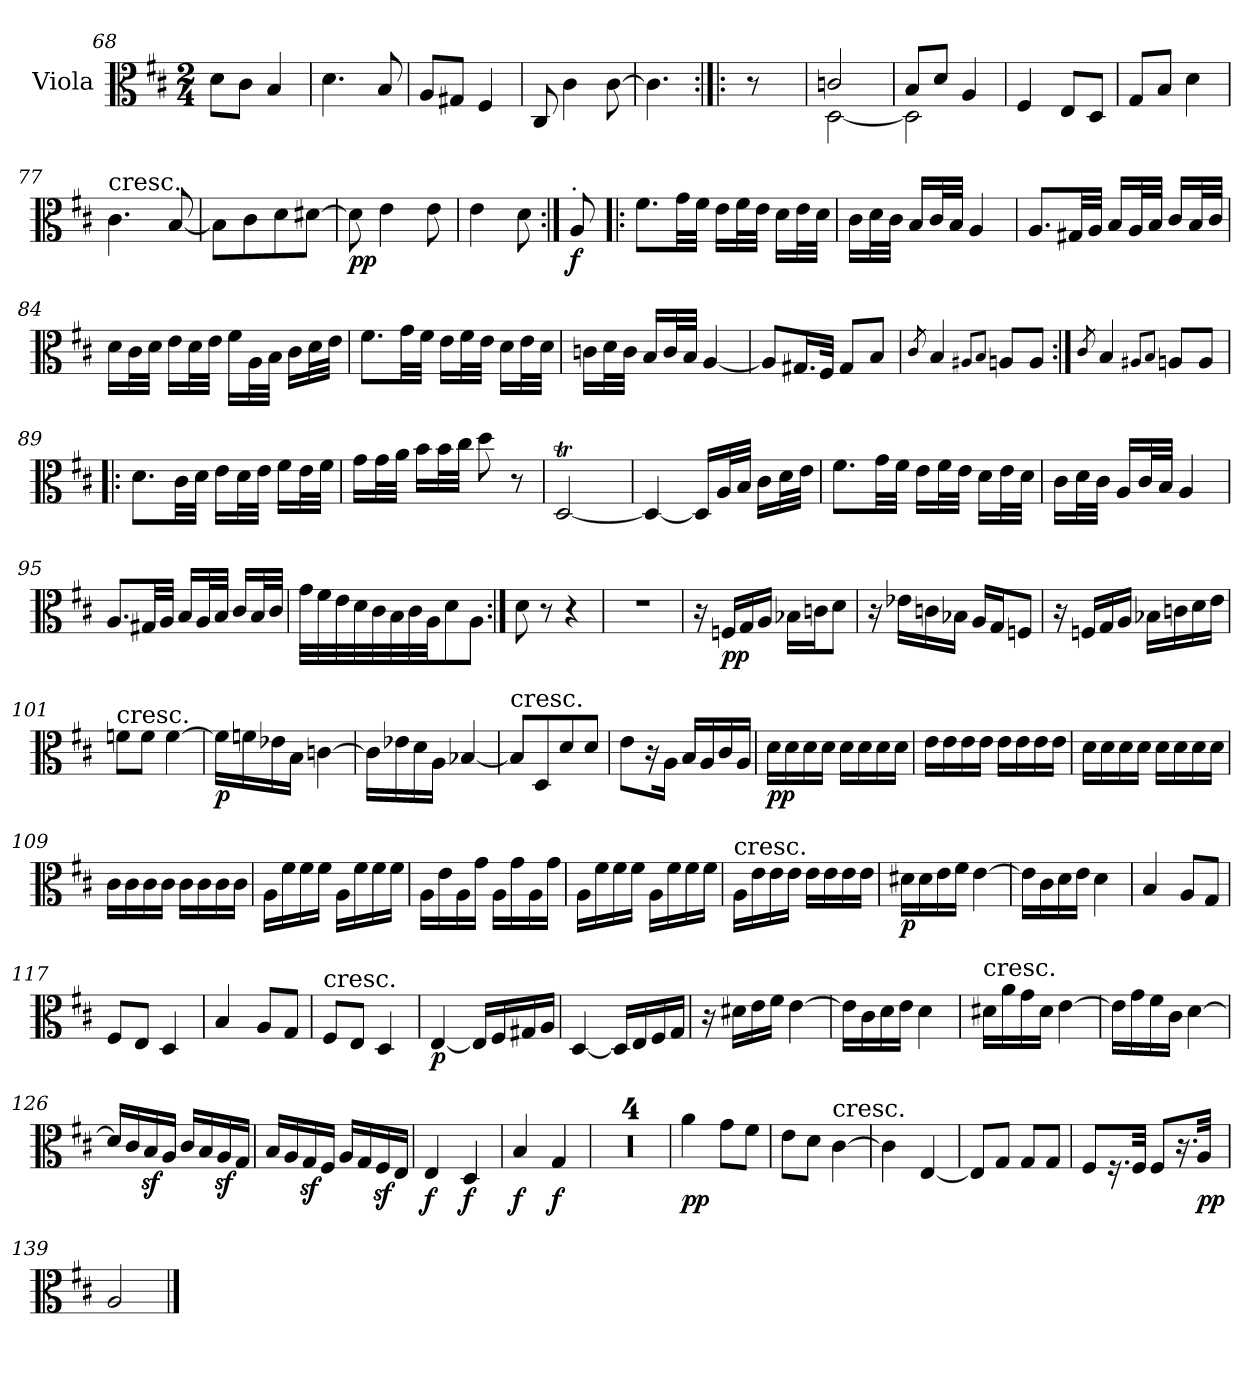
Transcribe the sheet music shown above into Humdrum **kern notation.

**kern	**dynam
*part1	*part1
*staff1	*staff1
*I"Viola	*
*I'Vla	*
*clefC3	*
*k[f#c#]	*
*D:	*
*M2/4	*
=68	=68
8d\L	.
8c#\J	.
4B/	.
=69	=69
4.d\	.
8B/	.
=70	=70
8A/L	.
8G#X/J	.
4F#/	.
!!LO:LB:g=z
=71	=71
8C#/	.
4c#\	.
[8c#\	.
=72	=72
4.c#\]	.
=72X10:|!|:	=72X10:|!|:
8r	.
=73	=73
*^	*
2cn/	[<2D\	.
=74	=74	=74
8B/L	2D\]	.
8d/J	.	.
4A/	.	.
*v	*v	*
=75	=75
4F#/	.
8E/L	.
8D/J	.
=76	=76
8G/L	.
8B/J	.
4d\	.
=77	=77
!LO:TX:a:t=cresc.	!
4.c#\	.
[8B/	.
=78	=78
8B\L]	.
8c#\	.
8d\	.
[8d#X\J	.
=79	=79
!	!LO:DY:b
8d#\]	pp
4e\	.
8e\	.
!!LO:PB:g=z
=80	=80
4e\	.
8d\	.
=80X11:|!	=80X11:|!
!LO:TX:a:t=.	!
!	!LO:DY:b
8A/	f
=81!|:	=81!|:
8.f#\L	.
32g\LL	.
32f#\JJJ	.
16e\LL	.
32f#\L	.
32e\JJJ	.
16d\LL	.
32e\L	.
32d\JJJ	.
=82	=82
16c#\LL	.
32d\L	.
32c#\JJJ	.
16B/LL	.
32c#/L	.
32B/JJJ	.
4A/	.
=83	=83
8.A/L	.
32G#X/LL	.
32A/JJJ	.
16B/LL	.
32A/L	.
32B/JJJ	.
16c#/LL	.
32B/L	.
32c#/JJJ	.
=84	=84
16d\LL	.
32c#\L	.
32d\JJJ	.
16e\LL	.
32d\L	.
32e\JJJ	.
16f#\LL	.
32A\L	.
32B\JJJ	.
16c#\LL	.
32d\L	.
32e\JJJ	.
!!LO:LB:g=z
=85	=85
8.f#\L	.
32g\LL	.
32f#\JJJ	.
16e\LL	.
32f#\L	.
32e\JJJ	.
16d\LL	.
32e\L	.
32d\JJJ	.
=86	=86
16cn\LL	.
32d\L	.
32c\JJJ	.
16B/LL	.
32c/L	.
32B/JJJ	.
[4A/	.
=87	=87
8A/L]	.
16.G#X/L	.
32F#/JJk	.
8G#/L	.
8B/J	.
=88	=88
8qc#/	.
4B/	.
8qA#X/L	.
8qB/J	.
8An/L	.
8A/J	.
=89:|!	=89:|!
8qc#/	.
4B/	.
8qA#X/L	.
8qB/J	.
8An/L	.
8A/J	.
=89X12!|:	=89X12!|:
8.d\L	.
32c#\LL	.
32d\JJJ	.
16e\LL	.
32d\L	.
32e\JJJ	.
16f#\LL	.
32e\L	.
32f#\JJJ	.
!!LO:LB:g=z
=90	=90
16g\LL	.
32g\L	.
32a\JJJ	.
16b\LL	.
32b\L	.
32cc#\JJJ	.
8dd\	.
8r	.
=91	=91
[2DT/	.
=92	=92
4D/_	.
16D/LL]	.
32A/L	.
32B/JJJ	.
16c#\LL	.
32d\L	.
32e\JJJ	.
=93	=93
8.f#\L	.
32g\LL	.
32f#\JJJ	.
16e\LL	.
32f#\L	.
32e\JJJ	.
16d\LL	.
32e\L	.
32d\JJJ	.
=94	=94
16c#\LL	.
32d\L	.
32c#\JJJ	.
16A/LL	.
32c#/L	.
32B/JJJ	.
4A/	.
=95	=95
8.A/L	.
32G#X/LL	.
32A/JJJ	.
16B/LL	.
32A/L	.
32B/JJJ	.
16c#/LL	.
32B/L	.
32c#/JJJ	.
!!LO:LB:g=z
=96	=96
32g\LLL	.
32f#\	.
32e\	.
32d\	.
32c#\	.
32B\	.
32c#\	.
32A\JJ	.
8d\	.
8A\J	.
=97:|!	=97:|!
8d\	.
8r	.
4r	.
=97X13	=97X13
2r	.
=98	=98
16r	.
!	!LO:DY:b
16Fn/LL	pp
16G/	.
16A/JJ	.
16B-X\LL	.
16cn\J	.
8d\J	.
=99	=99
16r	.
16e-X\LL	.
16cn\	.
16B-X\JJ	.
16A/LL	.
16G/J	.
8Fn/J	.
=100	=100
16r	.
16Fn/LL	.
16G/	.
16A/JJ	.
16B-X\LL	.
16cn\	.
16d\	.
16e\JJ	.
!!LO:LB:g=z
=101	=101
!LO:TX:a:t=cresc.	!
8fn\L	.
8f\J	.
[4f\	.
=102	=102
!	!LO:DY:b
16f\LL]	p
16fn\	.
16e-X\	.
16B\JJ	.
[4cn\	.
=103	=103
16c\LL]	.
16e-X\	.
16d\	.
16A\JJ	.
[4B-X/	.
=104	=104
!LO:TX:a:t=cresc.	!
8B-/L]	.
8D/	.
8d/	.
8d/J	.
=105	=105
8e\L	.
16r	.
16A\Jk	.
16B/LL	.
16A/	.
16c#/	.
16A/JJ	.
=106	=106
!	!LO:DY:b
16d\LL	pp
16d\	.
16d\	.
16d\JJ	.
16d\LL	.
16d\	.
16d\	.
16d\JJ	.
=107	=107
16e\LL	.
16e\	.
16e\	.
16e\JJ	.
16e\LL	.
16e\	.
16e\	.
16e\JJ	.
!!LO:LB:g=z
=108	=108
16d\LL	.
16d\	.
16d\	.
16d\JJ	.
16d\LL	.
16d\	.
16d\	.
16d\JJ	.
=109	=109
16c#\LL	.
16c#\	.
16c#\	.
16c#\JJ	.
16c#\LL	.
16c#\	.
16c#\	.
16c#\JJ	.
=110	=110
16A\LL	.
16f#\	.
16f#\	.
16f#\JJ	.
16A\LL	.
16f#\	.
16f#\	.
16f#\JJ	.
=111	=111
16A\LL	.
16e\	.
16A\	.
16g\JJ	.
16A\LL	.
16g\	.
16A\	.
16g\JJ	.
=112	=112
16A\LL	.
16f#\	.
16f#\	.
16f#\JJ	.
16A\LL	.
16f#\	.
16f#\	.
16f#\JJ	.
=113	=113
!LO:TX:a:t=cresc.	!
16A\LL	.
16e\	.
16e\	.
16e\JJ	.
16e\LL	.
16e\	.
16e\	.
16e\JJ	.
!!LO:LB:g=z
=114	=114
!	!LO:DY:b
16d#X\LL	p
16d#\	.
16e\	.
16f#\JJ	.
[4e\	.
=115	=115
16e\LL]	.
16c#\	.
16d\	.
16e\JJ	.
4d\	.
=116	=116
4B/	.
8A/L	.
8G/J	.
=117	=117
8F#/L	.
8E/J	.
4D/	.
=118	=118
4B/	.
8A/L	.
8G/J	.
=119	=119
!LO:TX:a:t=cresc.	!
8F#/L	.
8E/J	.
4D/	.
=120	=120
!	!LO:DY:b
[4E/	p
16E/LL]	.
16F#/	.
16G#X/	.
16A/JJ	.
=121	=121
[4D/	.
16D/LL]	.
16E/	.
16F#/	.
16G/JJ	.
!!LO:LB:g=z
=122	=122
16r	.
16d#X\LL	.
16e\	.
16f#\JJ	.
[4e\	.
=123	=123
16e\LL]	.
16c#\	.
16d\	.
16e\JJ	.
4d\	.
=124	=124
!LO:TX:a:t=cresc.	!
16d#X\LL	.
16a\	.
16g\	.
16d#\JJ	.
[4e\	.
=125	=125
16e\LL]	.
16g\	.
16f#\	.
16c#\JJ	.
[4d\	.
=126	=126
16d/LL]	.
16c#/	.
16Bz</	.
16A/JJ	.
16c#/LL	.
16B/	.
16Az</	.
16G/JJ	.
=127	=127
16B/LL	.
16A/	.
16Gz</	.
16F#/JJ	.
16A/LL	.
16G/	.
16F#z</	.
16E/JJ	.
=128	=128
!	!LO:DY:b
4E/	f
!	!LO:DY:b
4D/	f
!!LO:LB:g=z
=129	=129
!	!LO:DY:b
4B/	f
!	!LO:DY:b
4G/	f
=130	=130
*MM50	*
2r	.
=131	=131
2r	.
=132	=132
2r	.
=133	=133
2r	.
=134	=134
!	!LO:DY:b
4a\	pp
8g\L	.
8f#\J	.
=135	=135
8e\L	.
8d\J	.
!LO:TX:a:t=cresc.	!
[4c#\	.
=136	=136
4c#\]	.
[4E/	.
=137	=137
8E/L]	.
8G/J	.
8G/L	.
8G/J	.
=138	=138
8F#/L	.
16.r	.
32F#/Jkk	.
8F#/L	.
16.r	.
!	!LO:DY:b
32A/Jkk	pp
=139	=139
2A/	.
==	==
*-	*-
